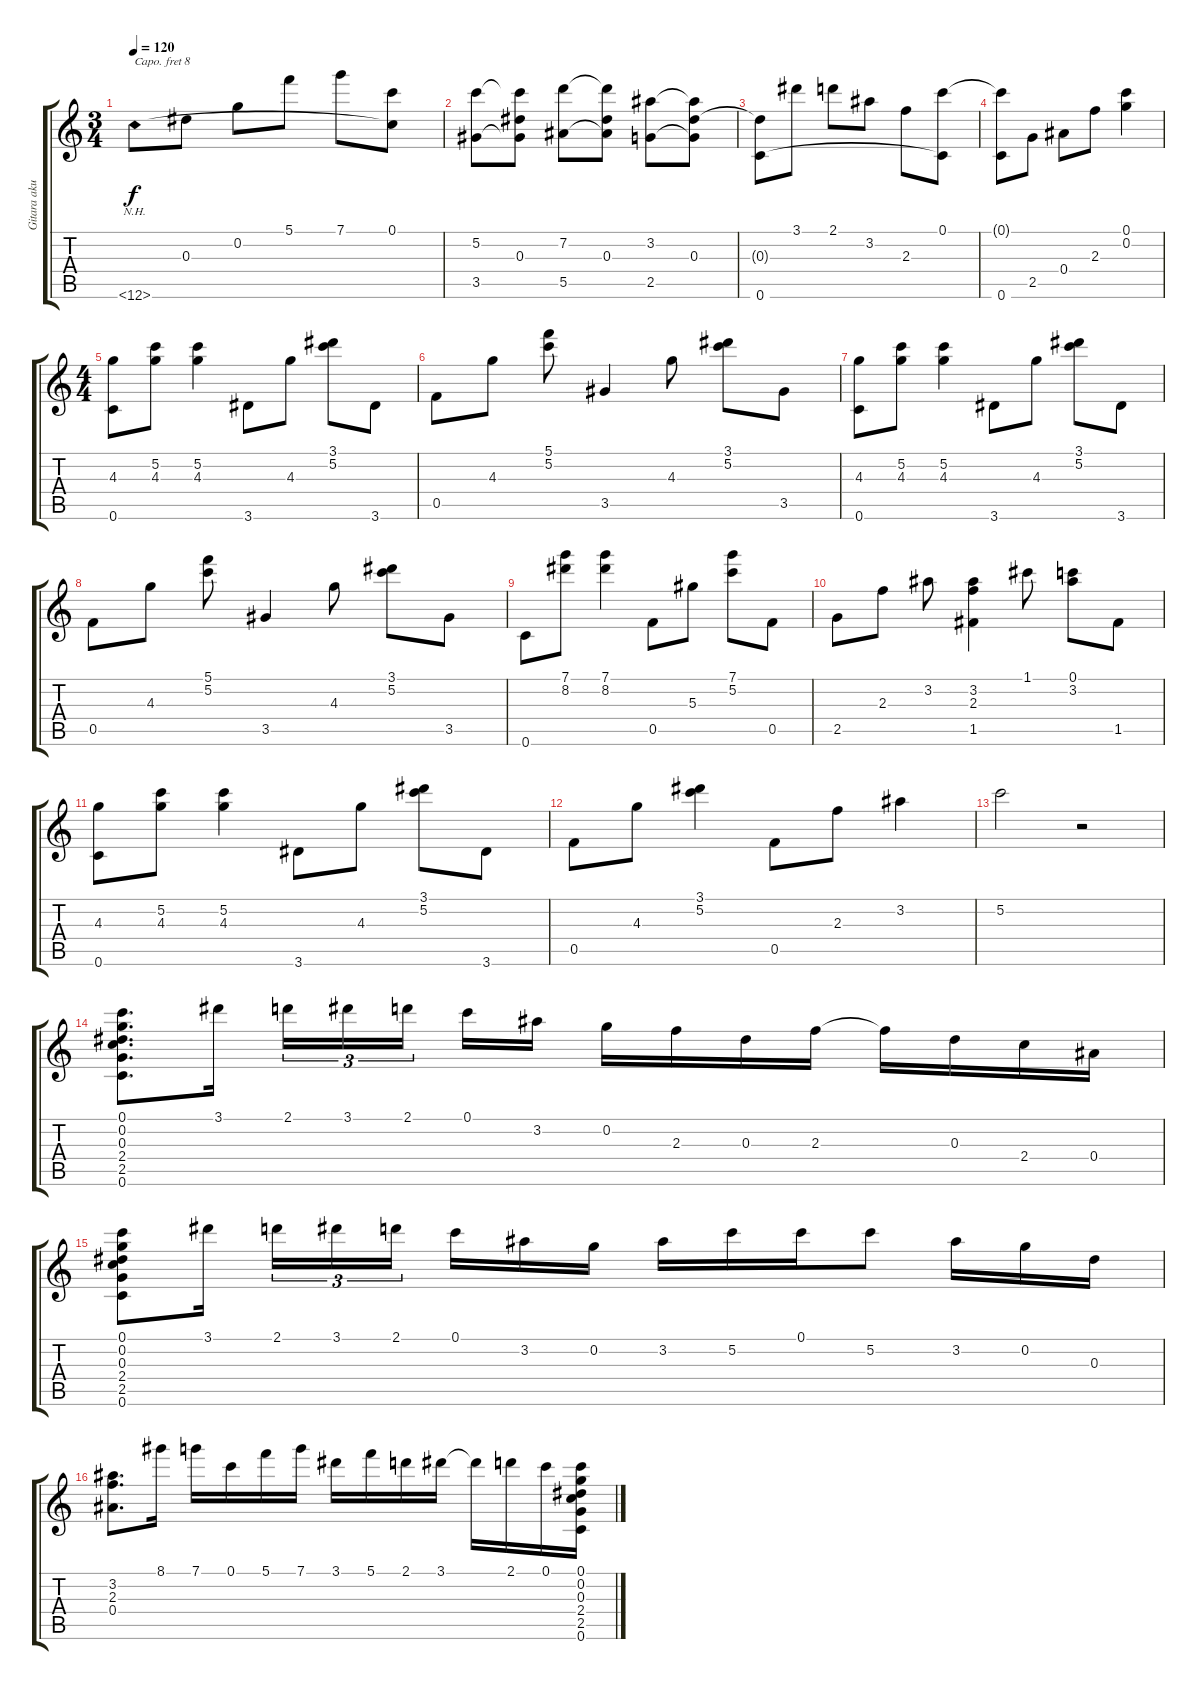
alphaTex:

\track ("Gitara akustyczna" "Gitara aku") {instrument acousticguitarsteel}
\staff {score tabs}
\capo 8
\tuning (E4 B3 G3 D3 A2 E2) {hide}
\ts (3 4)
\tempo 120
\clef g2
\ks c
12.6{nh}.8{dy f} 0.3.8 0.2.8 5.1.8 7.1.8 (0.1 12.6{t}).8 |
(5.2 3.5).8 (5.2{t} 0.3 3.5{t}).8 (7.2 5.5).8 (7.2{t} 0.3 5.5{t}).8 (3.2 2.5).8 (3.2{t} 0.3 2.5{t}).8 |
(0.3{t} 0.6).8 3.1.8 2.1.8 3.2.8 2.3.8 (0.1 0.6{t}).8 |
(0.1{t} 0.6).8 2.5.8 0.4.8 2.3.8 (0.1 0.2).4 |
\ts (4 4)
(4.3 0.6).8 (5.2 4.3).8 (5.2 4.3).4 3.6.8 4.3.8 (3.1 5.2).8 3.6.8 |
0.5.8 4.3.8 (5.1 5.2).8 3.5.4 4.3.8 (3.1 5.2).8 3.5.8 |
(4.3 0.6).8 (5.2 4.3).8 (5.2 4.3).4 3.6.8 4.3.8 (3.1 5.2).8 3.6.8 |
0.5.8 4.3.8 (5.1 5.2).8 3.5.4 4.3.8 (3.1 5.2).8 3.5.8 |
0.6.8 (7.1 8.2).8 (7.1 8.2).4 0.5.8 5.3.8 (7.1 5.2).8 0.5.8 |
2.5.8 2.3.8 3.2.8 (3.2 2.3 1.5).4 1.1.8 (0.1 3.2).8 1.5.8 |
(4.3 0.6).8 (5.2 4.3).8 (5.2 4.3).4 3.6.8 4.3.8 (3.1 5.2).8 3.6.8 |
0.5.8 4.3.8 (3.1 5.2).4 0.5.8 2.3.8 3.2.4 |
5.2.2 r.2 |
(0.1 0.2 0.3 2.4 2.5 0.6).8{d} 3.1.16 2.1.16{tu (3 2)} 3.1.16{tu (3 2)} 2.1.16{tu (3 2) beam splitsecondary} 0.1.16 3.2.16 0.2.16 2.3.16 0.3.16 2.3.16 2.3{t}.16 0.3.16 2.4.16 0.4.16 |
(0.1 0.2 0.3 2.4 2.5 0.6).8 3.1.16{beam splitsecondary} 2.1.16{tu (3 2)} 3.1.16{tu (3 2)} 2.1.16{tu (3 2) beam splitsecondary} 0.1.16 3.2.16 0.2.16 3.2.16 5.2.16 0.1.16 5.2.8 3.2.16 0.2.16 0.3.16 |
(3.2 2.3 0.4).8{d} 8.1.16 7.1.16 0.1.16 5.1.16 7.1.16 3.1.16 5.1.16 2.1.16 3.1.16 3.1{t}.16 2.1.16 0.1.16 (0.1 0.2 0.3 2.4 2.5 0.6).16
